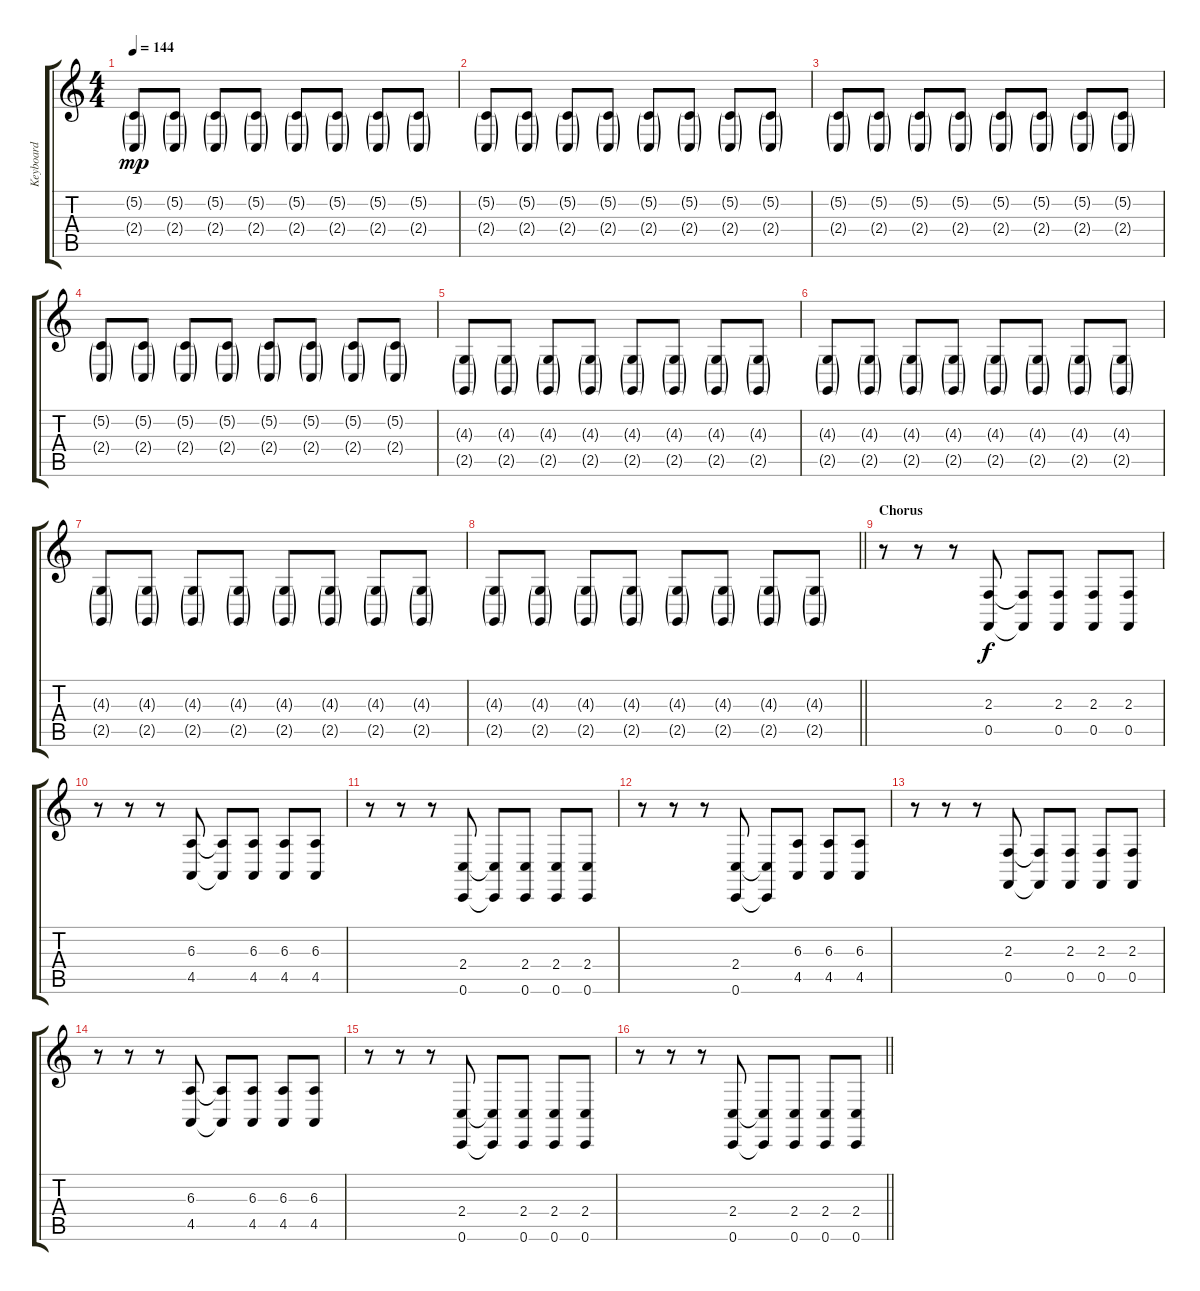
\track ("Keyboard" "Keyboard") {instrument lead2sawtooth}
\staff {score tabs}
\tuning (C4 G3 Eb3 Bb2 F2 C2) {hide}
\ts (4 4)
\tempo 144
\clef g2
\ks c
(5.2{g} 2.4{g}).8{dy mp} (5.2{g} 2.4{g}).8 (5.2{g} 2.4{g}).8 (5.2{g} 2.4{g}).8 (5.2{g} 2.4{g}).8 (5.2{g} 2.4{g}).8 (5.2{g} 2.4{g}).8 (5.2{g} 2.4{g}).8 |
(5.2{g} 2.4{g}).8 (5.2{g} 2.4{g}).8 (5.2{g} 2.4{g}).8 (5.2{g} 2.4{g}).8 (5.2{g} 2.4{g}).8 (5.2{g} 2.4{g}).8 (5.2{g} 2.4{g}).8 (5.2{g} 2.4{g}).8 |
(5.2{g} 2.4{g}).8 (5.2{g} 2.4{g}).8 (5.2{g} 2.4{g}).8 (5.2{g} 2.4{g}).8 (5.2{g} 2.4{g}).8 (5.2{g} 2.4{g}).8 (5.2{g} 2.4{g}).8 (5.2{g} 2.4{g}).8 |
(5.2{g} 2.4{g}).8 (5.2{g} 2.4{g}).8 (5.2{g} 2.4{g}).8 (5.2{g} 2.4{g}).8 (5.2{g} 2.4{g}).8 (5.2{g} 2.4{g}).8 (5.2{g} 2.4{g}).8 (5.2{g} 2.4{g}).8 |
(4.3{g} 2.5{g}).8 (4.3{g} 2.5{g}).8 (4.3{g} 2.5{g}).8 (4.3{g} 2.5{g}).8 (4.3{g} 2.5{g}).8 (4.3{g} 2.5{g}).8 (4.3{g} 2.5{g}).8 (4.3{g} 2.5{g}).8 |
(4.3{g} 2.5{g}).8 (4.3{g} 2.5{g}).8 (4.3{g} 2.5{g}).8 (4.3{g} 2.5{g}).8 (4.3{g} 2.5{g}).8 (4.3{g} 2.5{g}).8 (4.3{g} 2.5{g}).8 (4.3{g} 2.5{g}).8 |
(4.3{g} 2.5{g}).8 (4.3{g} 2.5{g}).8 (4.3{g} 2.5{g}).8 (4.3{g} 2.5{g}).8 (4.3{g} 2.5{g}).8 (4.3{g} 2.5{g}).8 (4.3{g} 2.5{g}).8 (4.3{g} 2.5{g}).8 |
\barLineRight lightlight
(4.3{g} 2.5{g}).8 (4.3{g} 2.5{g}).8 (4.3{g} 2.5{g}).8 (4.3{g} 2.5{g}).8 (4.3{g} 2.5{g}).8 (4.3{g} 2.5{g}).8 (4.3{g} 2.5{g}).8 (4.3{g} 2.5{g}).8 |
\section ("" "Chorus")
r.8 r.8 r.8 (2.3 0.5).8{dy f} (2.3{t} 0.5{t}).8 (2.3 0.5).8 (2.3 0.5).8 (2.3 0.5).8 |
r.8 r.8 r.8 (6.3 4.5).8 (6.3{t} 4.5{t}).8 (6.3 4.5).8 (6.3 4.5).8 (6.3 4.5).8 |
r.8 r.8 r.8 (2.4 0.6).8 (2.4{t} 0.6{t}).8 (2.4 0.6).8 (2.4 0.6).8 (2.4 0.6).8 |
r.8 r.8 r.8 (2.4 0.6).8 (2.4{t} 0.6{t}).8 (6.3 4.5).8 (6.3 4.5).8 (6.3 4.5).8 |
r.8 r.8 r.8 (2.3 0.5).8 (2.3{t} 0.5{t}).8 (2.3 0.5).8 (2.3 0.5).8 (2.3 0.5).8 |
r.8 r.8 r.8 (6.3 4.5).8 (6.3{t} 4.5{t}).8 (6.3 4.5).8 (6.3 4.5).8 (6.3 4.5).8 |
r.8 r.8 r.8 (2.4 0.6).8 (2.4{t} 0.6{t}).8 (2.4 0.6).8 (2.4 0.6).8 (2.4 0.6).8 |
\barLineRight lightlight
r.8 r.8 r.8 (2.4 0.6).8 (2.4{t} 0.6{t}).8 (2.4 0.6).8 (2.4 0.6).8 (2.4 0.6).8
